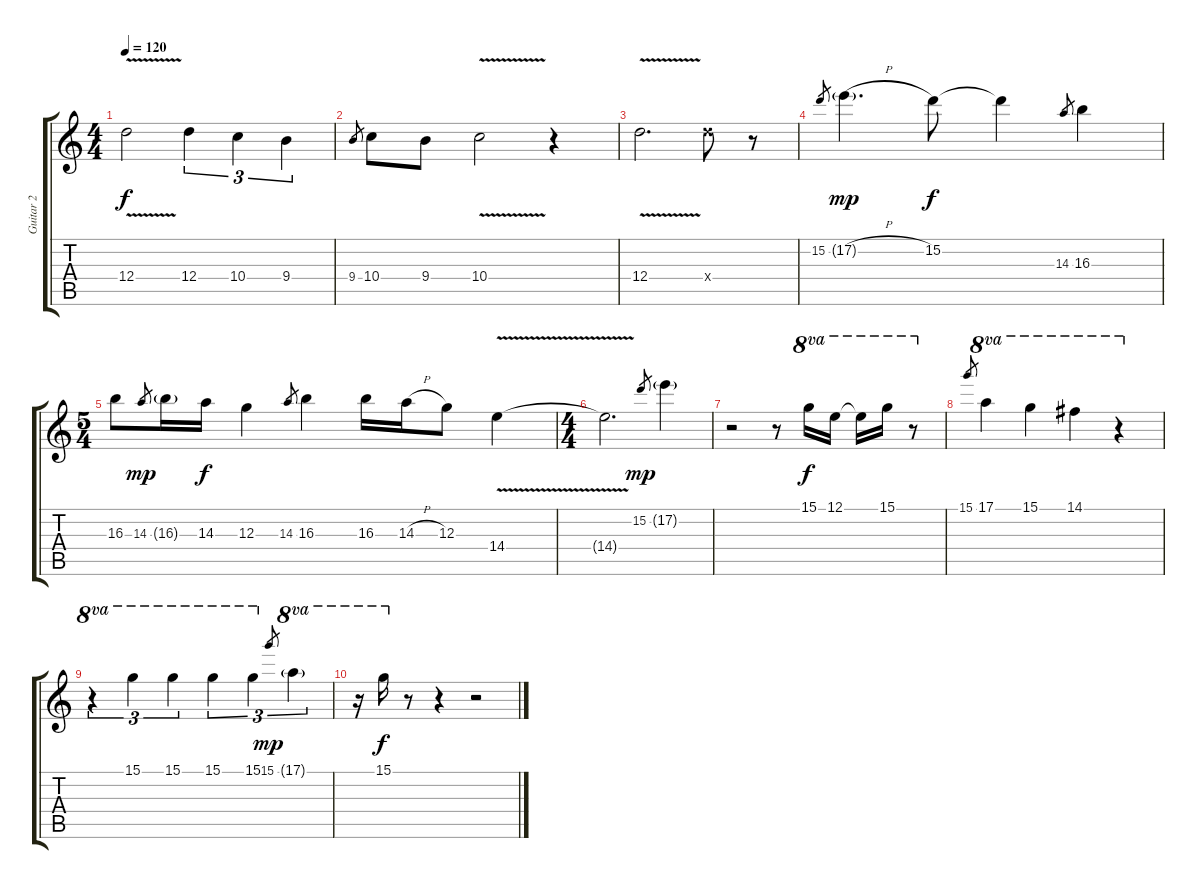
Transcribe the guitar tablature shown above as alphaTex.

\track ("Guitar 2" "Guitar 2") {instrument overdrivenguitar}
\staff {score tabs}
\tuning (E4 B3 G3 D3 A2 E2) {hide}
\ts (4 4)
\tempo 120
\clef g2
\ks c
12.4{v}.2{dy f} 12.4.4{tu (3 2)} 10.4.4{tu (3 2)} 9.4.4{tu (3 2)} |
9.4.8{gr} 10.4.8 9.4.8 10.4{v}.2 r.4 |
12.4{v}.2{d} 12.4{x}.8 r.8 |
15.2.8{gr} 17.2{h g}.4{d dy mp} 15.2.8{dy f} 15.2{t}.4 14.3.8{gr} 16.3.4 |
\ts (5 4)
16.3.8 14.3.8{gr dy mp} 16.3{g}.16 14.3.16{dy f} 12.3.4 14.3.8{gr} 16.3.4 16.3.16 14.3{h}.16 12.3.8 14.4{v}.4 |
\ts (4 4)
14.4{t}.2{d} 15.2.8{gr dy mp} 17.2{g}.4 |
r.2 r.8 15.1.16{ot 8va dy f} 12.1.16{ot 8va} 12.1{t}.16{ot 8va} 15.1.16{ot 8va} r.8{ot 8va} |
15.1.8{gr} 17.1.4{ot 8va} 15.1.4{ot 8va} 14.1.4{ot 8va} r.4{ot 8va} |
r.4{tu (3 2) ot 8va} 15.1.4{tu (3 2) ot 8va} 15.1.4{tu (3 2) ot 8va} 15.1.4{tu (3 2) ot 8va} 15.1.4{tu (3 2) ot 8va} 15.1.8{gr dy mp} 17.1{g}.4{tu (3 2) ot 8va} |
r.16{ot 8va} 15.1.16{ot 8va dy f} r.8 r.4 r.2
